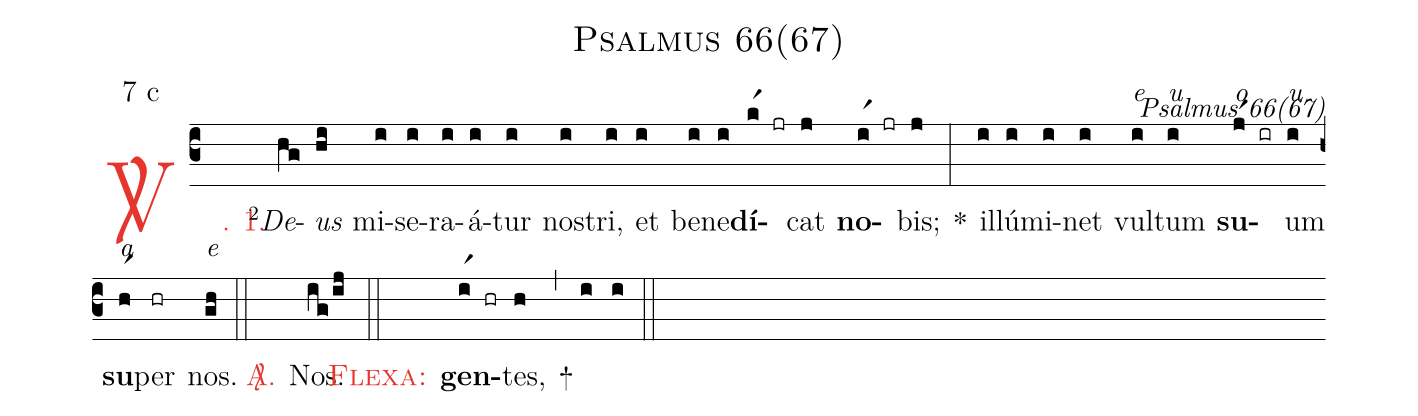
name: Psalmus 66(67);
mode: 7;
mode-differentia: c;
commentary: Psalmus 66(67);
%%
(c3)

<c><sp>V/</sp>. 1.</c>() <v>\VSup{2}</v><i>De</i>(hg)<i>us</i>(hi) mi(i)se(i)ra(i)á(i)tur(i) no(i)stri,(i) et(i) be(i)ne(i)<b>dí</b>(kr1 jr)cat(j) <b>no</b>(ir1 jr)bis;(j) *(:) il(i)lú(i)mi(i)net(i) vul<alt>e</alt>(i)tum<alt>u</alt>(i) <b>su</b><alt>o</alt>(jr1 ir)um<alt>u</alt>(i) <b>su</b><alt>a</alt>(hr1)per(hr) nos.<alt>e</alt>(gh)

(::)

<nlba><c><sp>A/</sp>.</c>() Nos.</nlba>(ig/ij)

(::)

<nlba><c><sc>Flexa:</sc></c>() <b>gen</b></nlba>(ir1 hr)tes,(h) +(,) (i) (i)

(::)
